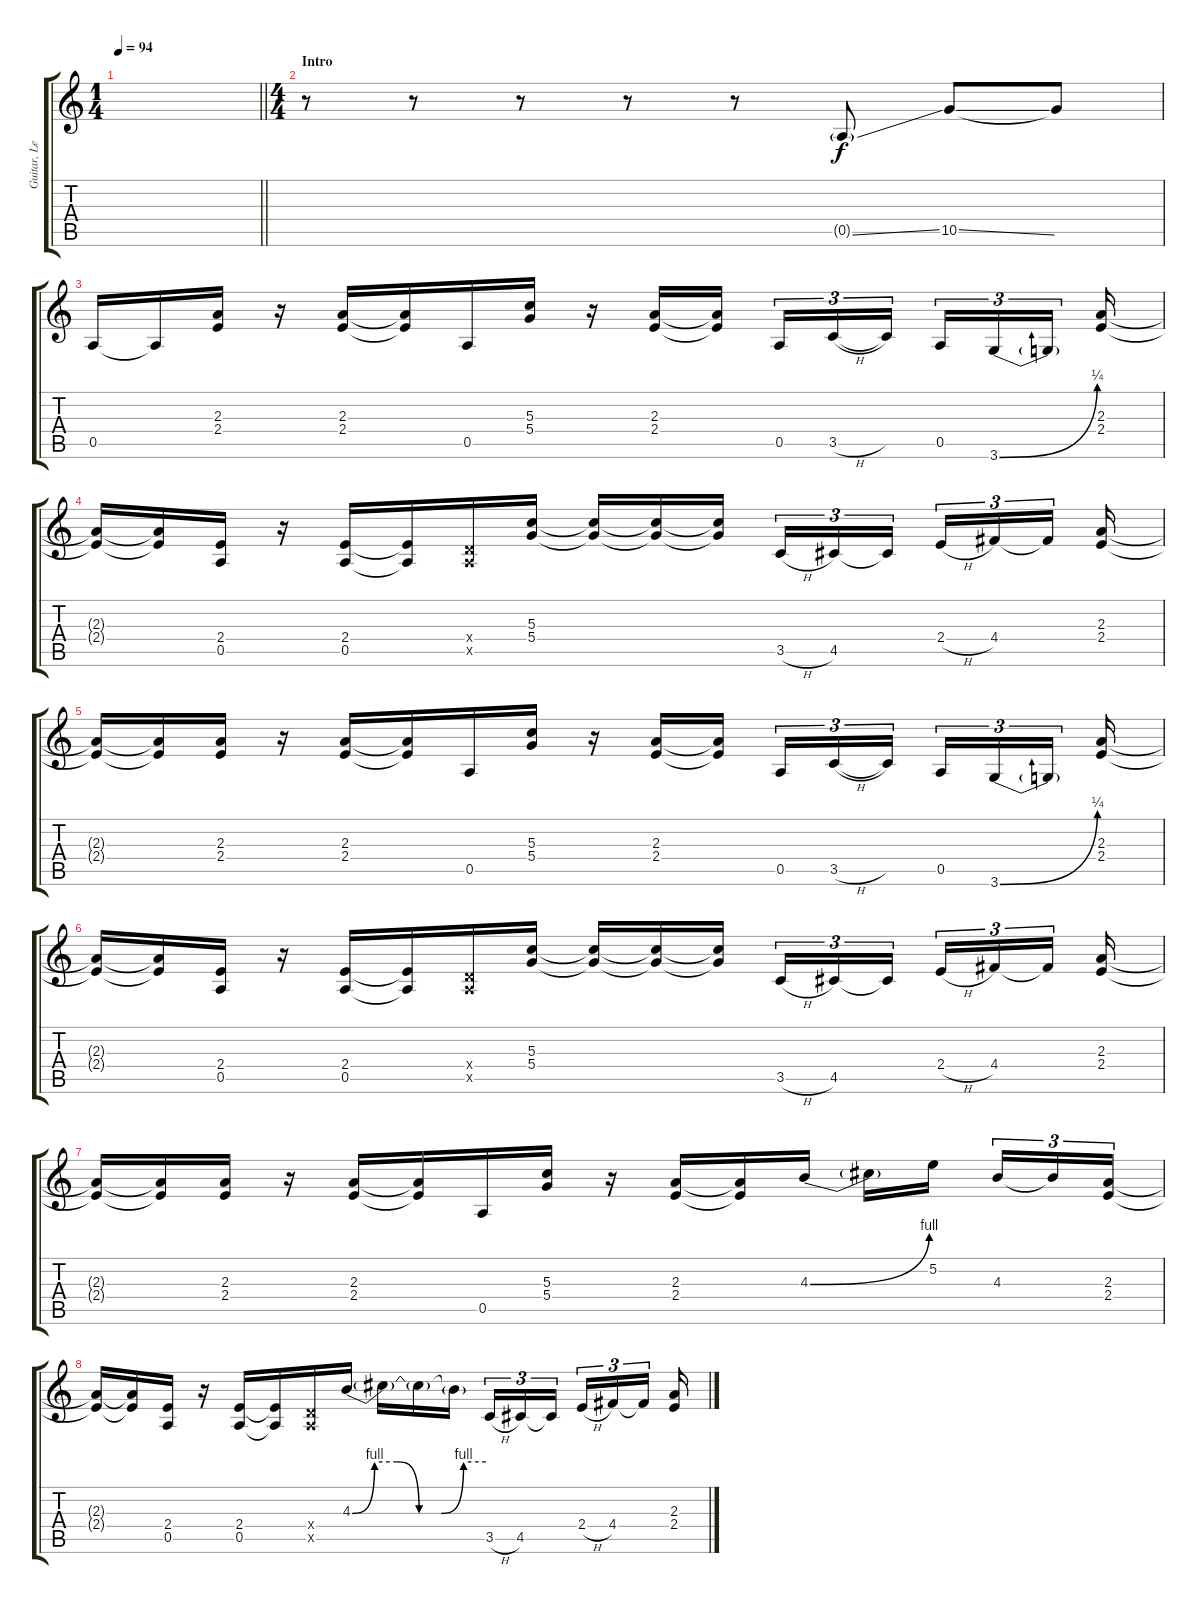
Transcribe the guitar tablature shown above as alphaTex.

\track ("Guitar, Lead" "Guitar, Le") {instrument distortionguitar}
\staff {score tabs}
\tuning (E4 B3 G3 D3 A2 E2) {hide}
\ts (1 4)
\tempo 94
\clef g2
\barLineRight lightlight
\ks c
|
\ts (4 4)
\section ("" "Intro")
r.8 r.8 r.8 r.8 r.8 0.5{ss g}.8 10.5{ss}.8{dy f} 10.5{t}.8 |
0.5.16 0.5{t}.16 (2.3 2.4).16 r.16 (2.3 2.4).16 (2.3{t} 2.4{t}).16 0.5.16 (5.3 5.4).16 r.16 (2.3 2.4).16 (2.3{t} 2.4{t}).16{beam splitsecondary} 0.5.16{tu (3 2)} 3.5{h}.16{tu (3 2)} 3.5{t}.16{tu (3 2) beam splitsecondary} 0.5.16{tu (3 2)} 3.6{be (bend 0 0 60 1)}.16{tu (3 2)} 3.6{t}.16{tu (3 2) beam splitsecondary} (2.3 2.4).16 |
(2.3{t} 2.4{t}).16 (2.3{t} 2.4{t}).16 (2.4 0.5).16 r.16 (2.4 0.5).16 (2.4{t} 0.5{t}).16 (0.4{x} 0.5{x}).16 (5.3 5.4).16 (5.3{t} 5.4{t}).16 (5.3{t} 5.4{t}).16 (5.3{t} 5.4{t}).16{beam splitsecondary} 3.5{h}.16{tu (3 2)} 4.5.16{tu (3 2)} 4.5{t}.16{tu (3 2) beam splitsecondary} 2.4{h}.16{tu (3 2)} 4.4.16{tu (3 2)} 4.4{t}.16{tu (3 2) beam splitsecondary} (2.3 2.4).16 |
(2.3{t} 2.4{t}).16 (2.3{t} 2.4{t}).16 (2.3 2.4).16 r.16 (2.3 2.4).16 (2.3{t} 2.4{t}).16 0.5.16 (5.3 5.4).16 r.16 (2.3 2.4).16 (2.3{t} 2.4{t}).16{beam splitsecondary} 0.5.16{tu (3 2)} 3.5{h}.16{tu (3 2)} 3.5{t}.16{tu (3 2) beam splitsecondary} 0.5.16{tu (3 2)} 3.6{be (bend 0 0 60 1)}.16{tu (3 2)} 3.6{t}.16{tu (3 2) beam splitsecondary} (2.3 2.4).16 |
(2.3{t} 2.4{t}).16 (2.3{t} 2.4{t}).16 (2.4 0.5).16 r.16 (2.4 0.5).16 (2.4{t} 0.5{t}).16 (0.4{x} 0.5{x}).16 (5.3 5.4).16 (5.3{t} 5.4{t}).16 (5.3{t} 5.4{t}).16 (5.3{t} 5.4{t}).16{beam splitsecondary} 3.5{h}.16{tu (3 2)} 4.5.16{tu (3 2)} 4.5{t}.16{tu (3 2) beam splitsecondary} 2.4{h}.16{tu (3 2)} 4.4.16{tu (3 2)} 4.4{t}.16{tu (3 2) beam splitsecondary} (2.3 2.4).16 |
(2.3{t} 2.4{t}).16 (2.3{t} 2.4{t}).16 (2.3 2.4).16 r.16 (2.3 2.4).16 (2.3{t} 2.4{t}).16 0.5.16 (5.3 5.4).16 r.16 (2.3 2.4).16 (2.3{t} 2.4{t}).16 4.3{be (bend 0 0 60 4)}.16 4.3{t}.16 5.2.16{beam splitsecondary} 4.3.16{tu (3 2)} 4.3{t}.16{tu (3 2)} (2.3 2.4).16{tu (3 2)} |
(2.3{t} 2.4{t}).16 (2.3{t} 2.4{t}).16 (2.4 0.5).16 r.16 (2.4 0.5).16 (2.4{t} 0.5{t}).16 (0.4{x} 0.5{x}).16 4.3{be (custom 0 0 10 4 20 4 30 0 40 0 50 4 60 4)}.16 4.3{t}.16 4.3{t}.16 4.3{t}.16{beam splitsecondary} 3.5{h}.16{tu (3 2)} 4.5.16{tu (3 2)} 4.5{t}.16{tu (3 2) beam splitsecondary} 2.4{h}.16{tu (3 2)} 4.4.16{tu (3 2)} 4.4{t}.16{tu (3 2) beam splitsecondary} (2.3 2.4).16
